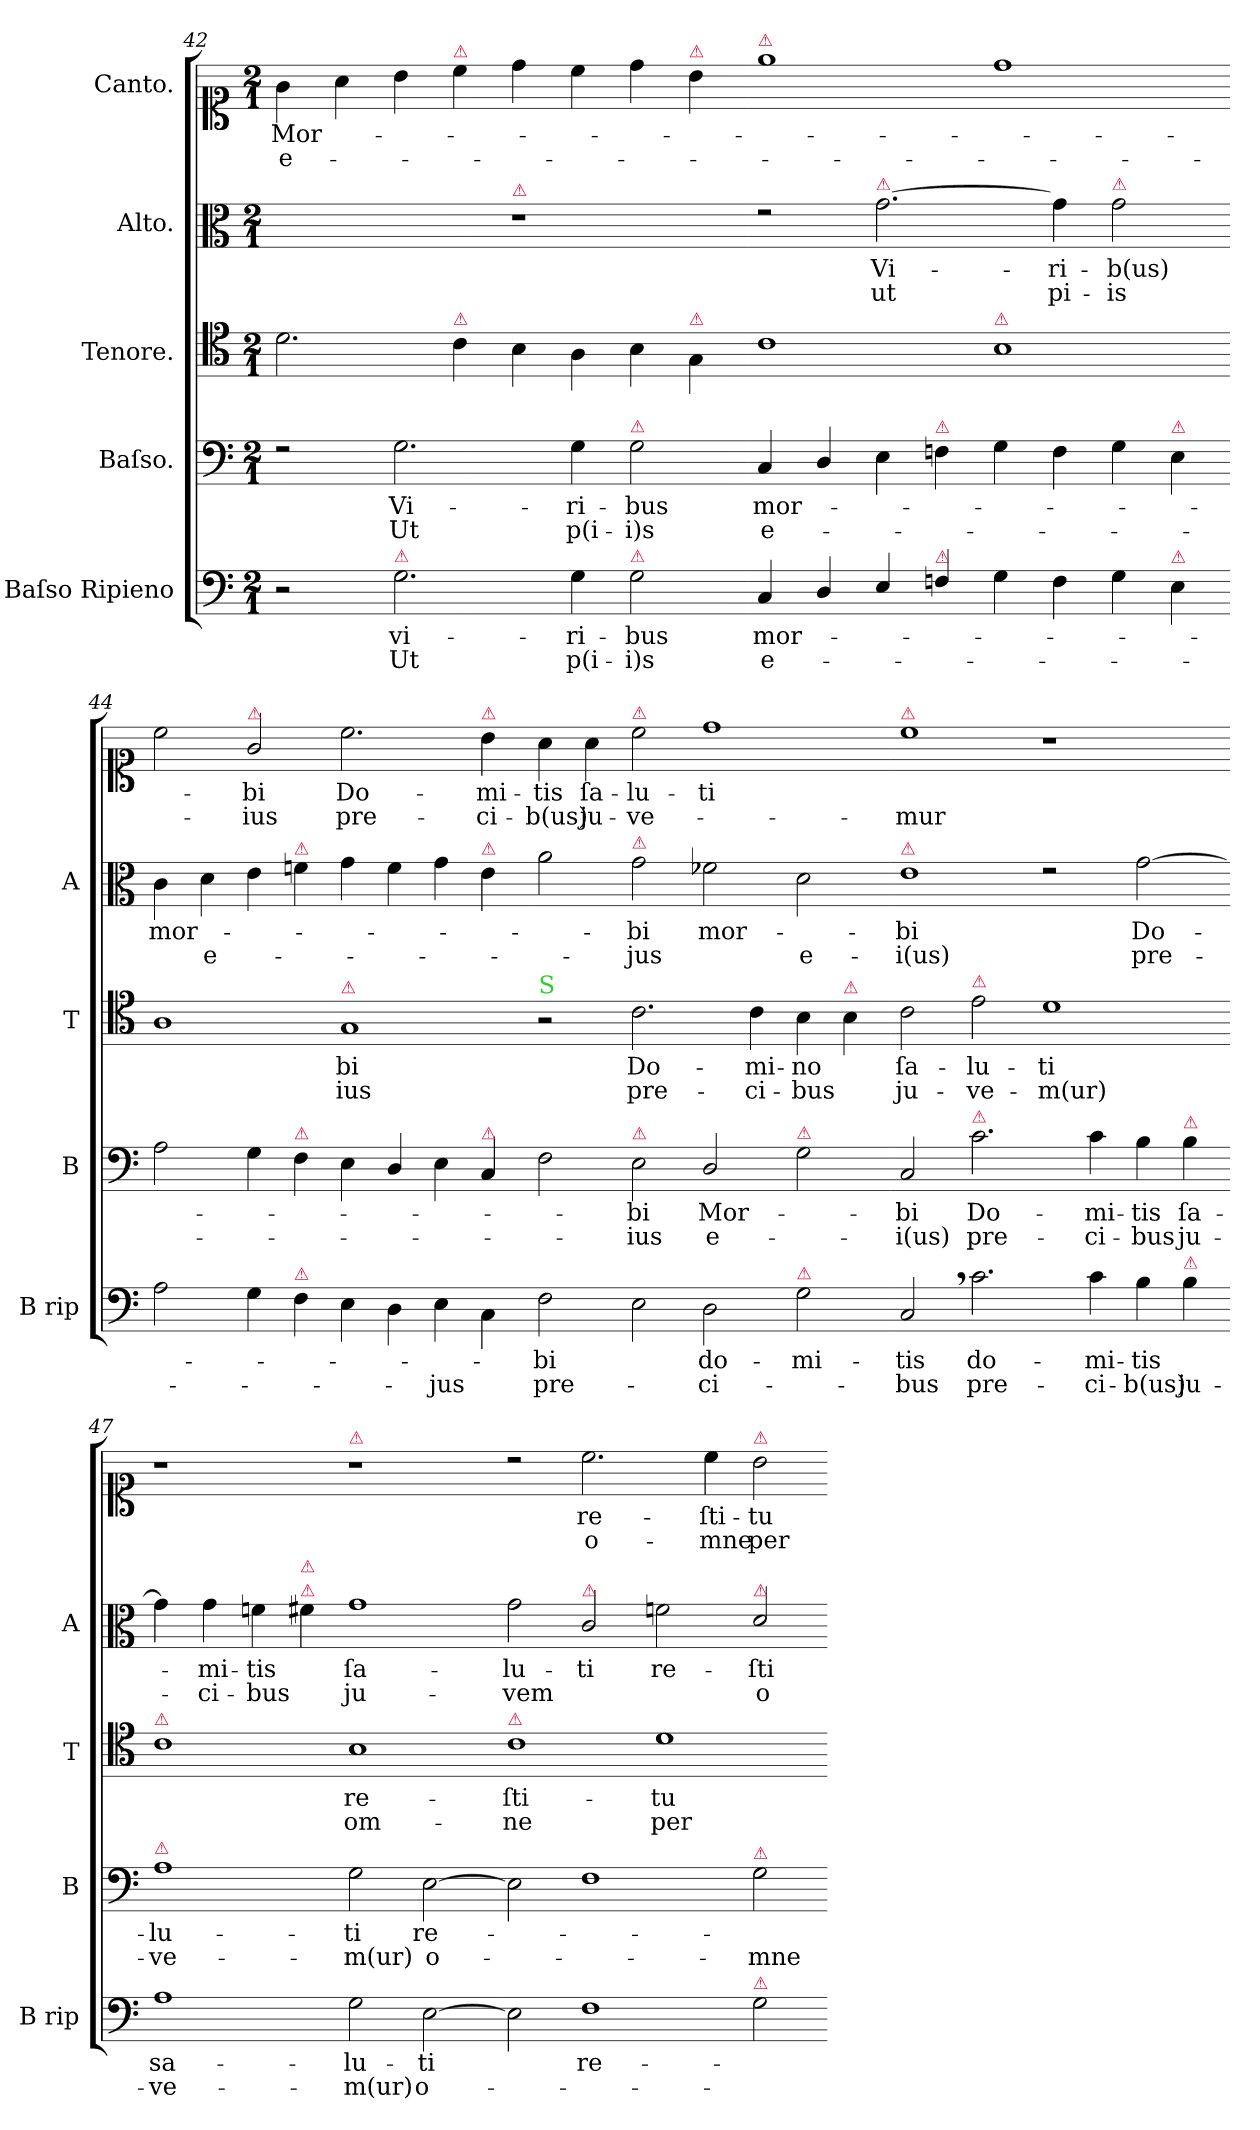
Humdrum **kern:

**kern	**text	**text	**kern	**text	**text	**kern	**text	**text	**kern	**text	**text	**kern	**text	**text
*part5	*part5	*part5	*part4	*part4	*part4	*part3	*part3	*part3	*part2	*part2	*part2	*part1	*part1	*part1
*staff5	*staff5	*staff5	*staff4	*staff4	*staff4	*staff3	*staff3	*staff3	*staff2	*staff2	*staff2	*staff1	*staff1	*staff1
*I"Baſso Ripieno	*	*	*I"Baſso.	*	*	*I"Tenore.	*	*	*I"Alto.	*	*	*I"Canto.	*	*
*I'B rip	*	*	*I'B	*	*	*I'T	*	*	*I'A	*	*	*	*	*
*clefF4	*	*	*clefF4	*	*	*clefC4	*	*	*clefC3	*	*	*clefC1	*	*
*k[]	*	*	*k[]	*	*	*k[]	*	*	*k[]	*	*	*k[]	*	*
*M2/1	*	*	*M2/1	*	*	*M2/1	*	*	*M2/1	*	*	*M2/1	*	*
=42	=42	=42	=42	=42	=42	=42	=42	=42	=42	=42	=42	=42	=42	=42
2r	.	.	2rF	.	.	2.d\	.	.	1ryy	.	.	4g\	Mor-	e-
.	.	.	.	.	.	.	.	.	.	.	.	4a\	.	.
!LO:TX:a:color=crimson:t=⚠	!	!	!	!	!	!	!	!	!	!	!	!	!	!
2.G\	vi-	Ut	2.G\	Vi-	Ut	.	.	.	.	.	.	4b\	.	.
!	!	!	!	!	!	!	!	!	!	!	!	!LO:TX:a:color=crimson:t=⚠	!	!
!	!	!	!	!	!	!LO:TX:a:color=crimson:t=⚠	!	!	!	!	!	!	!	!
.	.	.	.	.	.	4c\	.	.	.	.	.	4cc\	.	.
!	!	!	!	!	!	!	!	!	!LO:TX:a:color=crimson:t=⚠	!	!	!	!	!
.	.	.	.	.	.	4B\	.	.	1r	.	.	4dd\	.	.
4G\	-ri-	p(i-	4G\	-ri-	p(i-	4A\	.	.	.	.	.	4cc\	.	.
!	!	!	!LO:TX:a:color=crimson:t=⚠	!	!	!	!	!	!	!	!	!	!	!
!LO:TX:a:color=crimson:t=⚠	!	!	!	!	!	!	!	!	!	!	!	!	!	!
2G\	-bus	-i)s	2G\	-bus	-i)s	4B\	.	.	.	.	.	4dd\	.	.
!	!	!	!	!	!	!	!	!	!	!	!	!LO:TX:a:color=crimson:t=⚠	!	!
!	!	!	!	!	!	!LO:TX:a:color=crimson:t=⚠	!	!	!	!	!	!	!	!
.	.	.	.	.	.	4G\	.	.	.	.	.	4b\	.	.
=43-	=43-	=43-	=43-	=43-	=43-	=43-	=43-	=43-	=43-	=43-	=43-	=43-	=43-	=43-
!	!	!	!	!	!	!	!	!	!	!	!	!LO:TX:a:color=crimson:t=⚠	!	!
4C/	mor-	e-	4C/	mor-	e-	1c	.	.	2re	.	.	1ee	.	.
4D/	.	.	4D/	.	.	.	.	.	.	.	.	.	.	.
!	!	!	!	!	!	!	!	!	!LO:TX:a:color=crimson:t=⚠	!	!	!	!	!
4E/	.	.	4E\	.	.	.	.	.	[2.g\	Vi-	ut	.	.	.
!	!	!	!LO:TX:a:color=crimson:t=⚠	!	!	!	!	!	!	!	!	!	!	!
!LO:TX:a:color=crimson:t=⚠	!	!	!	!	!	!	!	!	!	!	!	!	!	!
4Fn/	.	.	4Fn\	.	.	.	.	.	.	.	.	.	.	.
!	!	!	!	!	!	!LO:TX:a:color=crimson:t=⚠	!	!	!	!	!	!	!	!
4G\	.	.	4G\	.	.	1B	.	.	.	.	.	1dd	.	.
4F\	.	.	4F\	.	.	.	.	.	4g\]	-ri-	pi-	.	.	.
!	!	!	!	!	!	!	!	!	!LO:TX:a:color=crimson:t=⚠	!	!	!	!	!
4G\	.	.	4G\	.	.	.	.	.	2g\	-b(us)	-is	.	.	.
!	!	!	!LO:TX:a:color=crimson:t=⚠	!	!	!	!	!	!	!	!	!	!	!
!LO:TX:a:color=crimson:t=⚠	!	!	!	!	!	!	!	!	!	!	!	!	!	!
4E\	.	.	4E\	.	.	.	.	.	.	.	.	.	.	.
=44-	=44-	=44-	=44-	=44-	=44-	=44-	=44-	=44-	=44-	=44-	=44-	=44-	=44-	=44-
2A\	.	.	2A\	.	.	1A	.	.	4c\	mor-	.	2cc\	.	.
.	.	.	.	.	.	.	.	.	4d\	.	e-	.	.	.
!	!	!	!	!	!	!	!	!	!	!	!	!LO:TX:a:color=crimson:t=⚠	!	!
4G\	.	.	4G\	.	.	.	.	.	4e\	.	.	2g/	-bi	-ius
!	!	!	!	!	!	!	!	!	!LO:TX:a:color=crimson:t=⚠	!	!	!	!	!
!	!	!	!LO:TX:a:color=crimson:t=⚠	!	!	!	!	!	!	!	!	!	!	!
!LO:TX:a:color=crimson:t=⚠	!	!	!	!	!	!	!	!	!	!	!	!	!	!
4F\	.	.	4F\	.	.	.	.	.	4fn\	.	.	.	.	.
!	!	!	!	!	!	!LO:TX:a:color=crimson:t=⚠	!	!	!	!	!	!	!	!
4E\	.	.	4E\	.	.	1G	-bi	-ius	4g\	.	.	2.cc\	Do-	pre-
4D\	.	.	4D/	.	.	.	.	.	4f\	.	.	.	.	.
4E\	.	-jus	4E\	.	.	.	.	.	4g\	.	.	.	.	.
!	!	!	!	!	!	!	!	!	!	!	!	!LO:TX:a:color=crimson:t=⚠	!	!
!	!	!	!	!	!	!	!	!	!LO:TX:a:color=crimson:t=⚠	!	!	!	!	!
!	!	!	!LO:TX:a:color=crimson:t=⚠	!	!	!	!	!	!	!	!	!	!	!
4C\	.	.	4C/	.	.	.	.	.	4e\	.	.	4b\	-mi-	-ci-
=45-	=45-	=45-	=45-	=45-	=45-	=45-	=45-	=45-	=45-	=45-	=45-	=45-	=45-	=45-
!	!	!	!	!	!	!LO:TX:a:color=limegreen:t=S	!	!	!	!	!	!	!	!
2F\	-bi	pre-	2F\	.	.	2r	.	.	2a\	.	.	4a\	-tis	-b(us)
.	.	.	.	.	.	.	.	.	.	.	.	4a\	ſa-	ju-
!	!	!	!	!	!	!	!	!	!	!	!	!LO:TX:a:color=crimson:t=⚠	!	!
!	!	!	!	!	!	!	!	!	!LO:TX:a:color=crimson:t=⚠	!	!	!	!	!
!	!	!	!LO:TX:a:color=crimson:t=⚠	!	!	!	!	!	!	!	!	!	!	!
2E\	.	.	2E\	-bi	-ius	2.c\	Do-	pre-	2g\	-bi	-jus	2cc\	-lu-	-ve-
2D\	do-	-ci-	2D/	Mor-	e-	.	.	.	2f-X\	mor-	.	1dd	-ti	.
.	.	.	.	.	.	4c\	-mi-	-ci-	.	.	.	.	.	.
!	!	!	!LO:TX:a:color=crimson:t=⚠	!	!	!	!	!	!	!	!	!	!	!
!LO:TX:a:color=crimson:t=⚠	!	!	!	!	!	!	!	!	!	!	!	!	!	!
2G\	-mi-	.	2G\	.	.	4B\	-no	-bus	2d\	.	e-	.	.	.
!	!	!	!	!	!	!LO:TX:a:color=crimson:t=⚠	!	!	!	!	!	!	!	!
.	.	.	.	.	.	4B\	.	.	.	.	.	.	.	.
=46-	=46-	=46-	=46-	=46-	=46-	=46-	=46-	=46-	=46-	=46-	=46-	=46-	=46-	=46-
!	!	!	!	!	!	!	!	!	!	!	!	!LO:TX:a:color=crimson:t=⚠	!	!
!	!	!	!	!	!	!	!	!	!LO:TX:a:color=crimson:t=⚠	!	!	!	!	!
2C,</	-tis	-bus	2C/	-bi	-i(us)	2c\	ſa-	ju-	1e	-bi	-i(us)	1cc	.	-mur
!	!	!	!	!	!	!LO:TX:a:color=crimson:t=⚠	!	!	!	!	!	!	!	!
!	!	!	!LO:TX:a:color=crimson:t=⚠	!	!	!	!	!	!	!	!	!	!	!
2.c\	do-	pre-	2.c\	Do-	pre-	2e\	-lu-	-ve-	.	.	.	.	.	.
.	.	.	.	.	.	1d	-ti	-m(ur)	2re	.	.	1r	.	.
4c\	-mi-	-ci-	4c\	-mi-	-ci-	.	.	.	.	.	.	.	.	.
4B\	-tis	-b(us)	4B\	-tis	-bus	.	.	.	[2g\	Do-	pre-	.	.	.
!	!	!	!LO:TX:a:color=crimson:t=⚠	!	!	!	!	!	!	!	!	!	!	!
!LO:TX:a:color=crimson:t=⚠	!	!	!	!	!	!	!	!	!	!	!	!	!	!
4B\	.	ju-	4B\	ſa-	ju-	.	.	.	.	.	.	.	.	.
=47-	=47-	=47-	=47-	=47-	=47-	=47-	=47-	=47-	=47-	=47-	=47-	=47-	=47-	=47-
!	!	!	!	!	!	!LO:TX:a:color=crimson:t=⚠	!	!	!	!	!	!	!	!
!	!	!	!LO:TX:a:color=crimson:t=⚠	!	!	!	!	!	!	!	!	!	!	!
1A	sa-	-ve-	1A	-lu-	-ve-	1c	.	.	4g\]	.	.	1r	.	.
.	.	.	.	.	.	.	.	.	4g\	-mi-	-ci-	.	.	.
.	.	.	.	.	.	.	.	.	4fn\	-tis	-bus	.	.	.
!	!	!	!	!	!	!	!	!	!LO:TX:a:color=crimson:t=⚠	!	!	!	!	!
!	!	!	!	!	!	!	!	!	!LO:TX:a:color=crimson:t=⚠	!	!	!	!	!
.	.	.	.	.	.	.	.	.	4f#X\	.	.	.	.	.
!	!	!	!	!	!	!	!	!	!	!	!	!LO:TX:a:color=crimson:t=⚠	!	!
2G\	-lu-	-m(ur)	2G\	-ti	-m(ur)	1B	re-	om-	1g	ſa-	ju-	1r	.	.
[2E\	-ti	o-	[2E\	re-	o-	.	.	.	.	.	.	.	.	.
=48-	=48-	=48-	=48-	=48-	=48-	=48-	=48-	=48-	=48-	=48-	=48-	=48-	=48-	=48-
!	!	!	!	!	!	!LO:TX:a:color=crimson:t=⚠	!	!	!	!	!	!	!	!
2E\]	.	.	2E\]	.	.	1c	-ſti-	-ne	2g\	-lu-	-vem	2rb	.	.
!	!	!	!	!	!	!	!	!	!LO:TX:a:color=crimson:t=⚠	!	!	!	!	!
1F	re-	.	1F	.	.	.	.	.	2c/	-ti	.	2.cc\	re-	o-
.	.	.	.	.	.	1d	-tu-	per	2fn\	re-	.	.	.	.
.	.	.	.	.	.	.	.	.	.	.	.	4cc\	-ſti-	-mne
!	!	!	!	!	!	!	!	!	!	!	!	!LO:TX:a:color=crimson:t=⚠	!	!
!	!	!	!	!	!	!	!	!	!LO:TX:a:color=crimson:t=⚠	!	!	!	!	!
!	!	!	!LO:TX:a:color=crimson:t=⚠	!	!	!	!	!	!	!	!	!	!	!
!LO:TX:a:color=crimson:t=⚠	!	!	!	!	!	!	!	!	!	!	!	!	!	!
2G\	.	.	2G\	.	-mne	.	.	.	2d/	-ſti-	o-	2b\	-tu-	per
=-	=-	=-	=-	=-	=-	=-	=-	=-	=-	=-	=-	=-	=-	=-
*-	*-	*-	*-	*-	*-	*-	*-	*-	*-	*-	*-	*-	*-	*-
